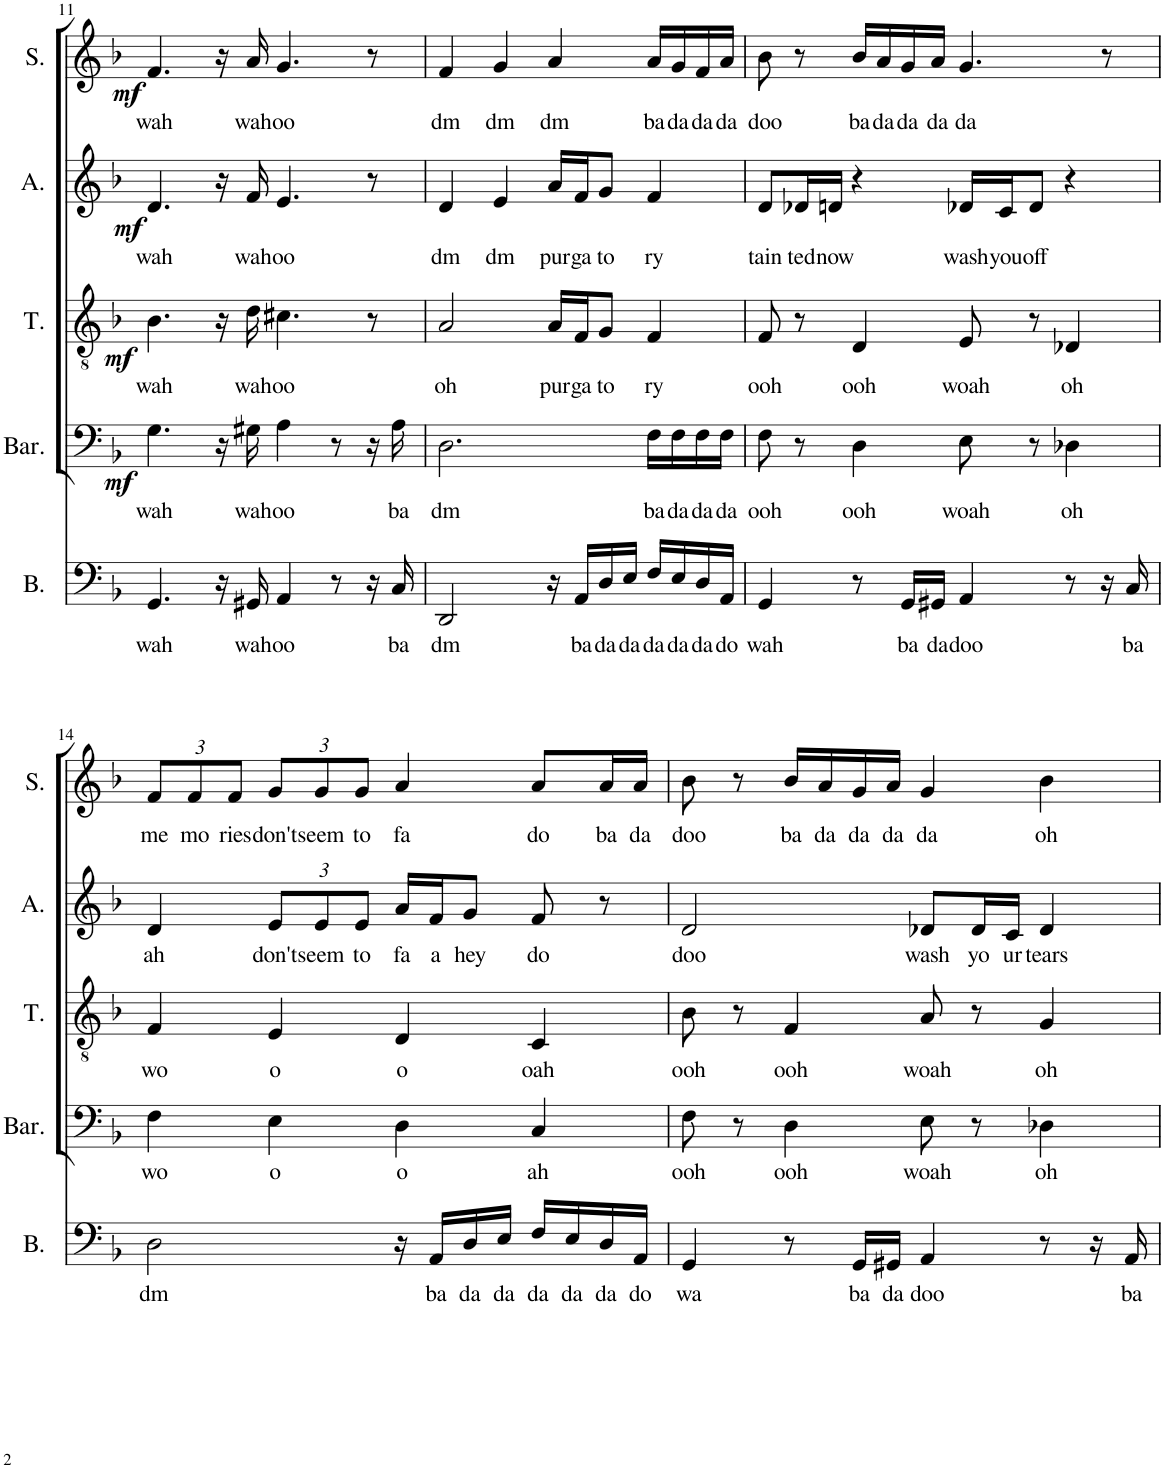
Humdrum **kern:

**kern	**text	**kern	**text	**dynam	**kern	**text	**dynam	**kern	**text	**dynam	**kern	**text	**dynam
*part5	*part5	*part4	*part4	*part4	*part3	*part3	*part3	*part2	*part2	*part2	*part1	*part1	*part1
*staff5	*staff5	*staff4	*staff4	*staff4	*staff3	*staff3	*staff3	*staff2	*staff2	*staff2	*staff1	*staff1	*staff1
*I"Bass	*	*I"Baritone	*	*	*I"Tenor	*	*	*I"Alto	*	*	*I"Soprano	*	*
*I'B.	*	*I'Bar.	*	*	*I'T.	*	*	*I'A.	*	*	*I'S.	*	*
!!LO:PB:g=z
*clefF4	*	*clefF4	*	*	*clefGv2	*	*	*clefG2	*	*	*clefG2	*	*
*k[b-]	*	*k[b-]	*	*	*k[b-]	*	*	*k[b-]	*	*	*k[b-]	*	*
*M4/4	*	*M4/4	*	*	*M4/4	*	*	*M4/4	*	*	*M4/4	*	*
=11	=11	=11	=11	=11	=11	=11	=11	=11	=11	=11	=11	=11	=11
!	!LO:LY:b	!	!LO:LY:b	!LO:DY:b	!	!LO:LY:b	!LO:DY:b	!	!LO:LY:b	!LO:DY:b	!	!LO:LY:b	!LO:DY:b
4.GG/	wah	4.G\	wah	mf	4.B-\	wah	mf	4.d/	wah	mf	4.f/	wah	mf
16r	.	16r	.	.	16r	.	.	16r	.	.	16r	.	.
!	!LO:LY:b	!	!LO:LY:b	!	!	!LO:LY:b	!	!	!LO:LY:b	!	!	!LO:LY:b	!
16GG#X/	wah	16G#X\	wah	.	16d\	wah	.	16f/	wah	.	16a/	wah	.
!	!LO:LY:b	!	!LO:LY:b	!	!	!LO:LY:b	!	!	!LO:LY:b	!	!	!LO:LY:b	!
4AA/	oo	4A\	oo	.	4.c#X\	oo	.	4.e/	oo	.	4.g/	oo	.
8r	.	8r	.	.	.	.	.	.	.	.	.	.	.
16r	.	16r	.	.	8r	.	.	8r	.	.	8r	.	.
!	!LO:LY:b	!	!LO:LY:b	!	!	!	!	!	!	!	!	!	!
16C/	ba	16A\	ba	.	.	.	.	.	.	.	.	.	.
=12	=12	=12	=12	=12	=12	=12	=12	=12	=12	=12	=12	=12	=12
!	!LO:LY:b	!	!LO:LY:b	!	!	!LO:LY:b	!	!	!LO:LY:b	!	!	!LO:LY:b	!
2DD/	dm	2.D\	dm	.	2A/	oh	.	4d/	dm	.	4f/	dm	.
!	!	!	!	!	!	!	!	!	!LO:LY:b	!	!	!LO:LY:b	!
.	.	.	.	.	.	.	.	4e/	dm	.	4g/	dm	.
!	!	!	!	!	!	!LO:LY:b	!	!	!LO:LY:b	!	!	!LO:LY:b	!
16r	.	.	.	.	16A/LL	pur	.	16a/LL	pur	.	4a/	dm	.
!	!LO:LY:b	!	!	!	!	!LO:LY:b	!	!	!LO:LY:b	!	!	!	!
16AA/LL	ba	.	.	.	16F/J	ga	.	16f/J	ga	.	.	.	.
!	!LO:LY:b	!	!	!	!	!LO:LY:b	!	!	!LO:LY:b	!	!	!	!
16D/	da	.	.	.	8G/J	to	.	8g/J	to	.	.	.	.
!	!LO:LY:b	!	!	!	!	!	!	!	!	!	!	!	!
16E/JJ	da	.	.	.	.	.	.	.	.	.	.	.	.
!	!LO:LY:b	!	!LO:LY:b	!	!	!LO:LY:b	!	!	!LO:LY:b	!	!	!LO:LY:b	!
16F/LL	da	16F\LL	ba	.	4F/	ry	.	4f/	ry	.	16a/LL	ba	.
!	!LO:LY:b	!	!LO:LY:b	!	!	!	!	!	!	!	!	!LO:LY:b	!
16E/	da	16F\	da	.	.	.	.	.	.	.	16g/	da	.
!	!LO:LY:b	!	!LO:LY:b	!	!	!	!	!	!	!	!	!LO:LY:b	!
16D/	da	16F\	da	.	.	.	.	.	.	.	16f/	da	.
!	!LO:LY:b	!	!LO:LY:b	!	!	!	!	!	!	!	!	!LO:LY:b	!
16AA/JJ	do	16F\JJ	da	.	.	.	.	.	.	.	16a/JJ	da	.
=13	=13	=13	=13	=13	=13	=13	=13	=13	=13	=13	=13	=13	=13
!	!LO:LY:b	!	!LO:LY:b	!	!	!LO:LY:b	!	!	!LO:LY:b	!	!	!LO:LY:b	!
4GG/	wah	8F\	ooh	.	8F/	ooh	.	8d/L	tain	.	8b-\	doo	.
!	!	!	!	!	!	!	!	!	!LO:LY:b	!	!	!	!
.	.	8r	.	.	8r	.	.	16d-X/L	ted	.	8r	.	.
!	!	!	!	!	!	!	!	!	!LO:LY:b	!	!	!	!
.	.	.	.	.	.	.	.	16dn/JJ	now	.	.	.	.
!	!	!	!LO:LY:b	!	!	!LO:LY:b	!	!	!	!	!	!LO:LY:b	!
8r	.	4D\	ooh	.	4D/	ooh	.	4r	.	.	16b-/LL	ba	.
!	!	!	!	!	!	!	!	!	!	!	!	!LO:LY:b	!
.	.	.	.	.	.	.	.	.	.	.	16a/	da	.
!	!LO:LY:b	!	!	!	!	!	!	!	!	!	!	!LO:LY:b	!
16GG/LL	ba	.	.	.	.	.	.	.	.	.	16g/	da	.
!	!LO:LY:b	!	!	!	!	!	!	!	!	!	!	!LO:LY:b	!
16GG#X/JJ	da	.	.	.	.	.	.	.	.	.	16a/JJ	da	.
!	!LO:LY:b	!	!LO:LY:b	!	!	!LO:LY:b	!	!	!LO:LY:b	!	!	!LO:LY:b	!
4AA/	doo	8E\	woah	.	8E/	woah	.	16d-X/LL	wash	.	4.g/	da	.
!	!	!	!	!	!	!	!	!	!LO:LY:b	!	!	!	!
.	.	.	.	.	.	.	.	16c/J	you	.	.	.	.
!	!	!	!	!	!	!	!	!	!LO:LY:b	!	!	!	!
.	.	8r	.	.	8r	.	.	8d-/J	off	.	.	.	.
!	!	!	!LO:LY:b	!	!	!LO:LY:b	!	!	!	!	!	!	!
8r	.	4D-X\	oh	.	4D-X/	oh	.	4r	.	.	.	.	.
16r	.	.	.	.	.	.	.	.	.	.	8r	.	.
!	!LO:LY:b	!	!	!	!	!	!	!	!	!	!	!	!
16C/	ba	.	.	.	.	.	.	.	.	.	.	.	.
!!LO:LB:g=z
=14	=14	=14	=14	=14	=14	=14	=14	=14	=14	=14	=14	=14	=14
!	!LO:LY:b	!	!LO:LY:b	!	!	!LO:LY:b	!	!	!LO:LY:b	!	!	!	!
*	*	*	*	*	*	*	*	*	*	*	*Xbrackettup	*	*
!	!	!	!	!	!	!	!	!	!	!	!	!LO:LY:b	!
2D\	dm	4F\	wo	.	4F/	wo	.	4d/	ah	.	12f/L	me	.
!	!	!	!	!	!	!	!	!	!	!	!	!LO:LY:b	!
.	.	.	.	.	.	.	.	.	.	.	12f/	mo	.
!	!	!	!	!	!	!	!	!	!	!	!	!LO:LY:b	!
.	.	.	.	.	.	.	.	.	.	.	12f/J	ries	.
!	!	!	!LO:LY:b	!	!	!LO:LY:b	!	!	!	!	!	!	!
*	*	*	*	*	*	*	*	*Xbrackettup	*	*	*	*	*
!	!	!	!	!	!	!	!	!	!LO:LY:b	!	!	!LO:LY:b	!
.	.	4E\	o	.	4E/	o	.	12e/L	don't	.	12g/L	don't	.
!	!	!	!	!	!	!	!	!	!LO:LY:b	!	!	!LO:LY:b	!
.	.	.	.	.	.	.	.	12e/	seem	.	12g/	seem	.
!	!	!	!	!	!	!	!	!	!LO:LY:b	!	!	!LO:LY:b	!
.	.	.	.	.	.	.	.	12e/J	to	.	12g/J	to	.
!	!	!	!LO:LY:b	!	!	!LO:LY:b	!	!	!LO:LY:b	!	!	!LO:LY:b	!
16r	.	4D\	o	.	4D/	o	.	16a/LL	fa	.	4a/	fa	.
!	!LO:LY:b	!	!	!	!	!	!	!	!LO:LY:b	!	!	!	!
16AA/LL	ba	.	.	.	.	.	.	16f/J	a	.	.	.	.
!	!LO:LY:b	!	!	!	!	!	!	!	!LO:LY:b	!	!	!	!
16D/	da	.	.	.	.	.	.	8g/J	hey	.	.	.	.
!	!LO:LY:b	!	!	!	!	!	!	!	!	!	!	!	!
16E/JJ	da	.	.	.	.	.	.	.	.	.	.	.	.
!	!LO:LY:b	!	!LO:LY:b	!	!	!LO:LY:b	!	!	!LO:LY:b	!	!	!LO:LY:b	!
16F/LL	da	4C/	ah	.	4C/	oah	.	8f/	do	.	8a/L	do	.
!	!LO:LY:b	!	!	!	!	!	!	!	!	!	!	!	!
16E/	da	.	.	.	.	.	.	.	.	.	.	.	.
!	!LO:LY:b	!	!	!	!	!	!	!	!	!	!	!LO:LY:b	!
16D/	da	.	.	.	.	.	.	8r	.	.	16a/L	ba	.
!	!LO:LY:b	!	!	!	!	!	!	!	!	!	!	!LO:LY:b	!
16AA/JJ	do	.	.	.	.	.	.	.	.	.	16a/JJ	da	.
=15	=15	=15	=15	=15	=15	=15	=15	=15	=15	=15	=15	=15	=15
!	!LO:LY:b	!	!LO:LY:b	!	!	!LO:LY:b	!	!	!LO:LY:b	!	!	!LO:LY:b	!
4GG/	wa	8F\	ooh	.	8B-\	ooh	.	2d/	doo	.	8b-\	doo	.
.	.	8r	.	.	8r	.	.	.	.	.	8r	.	.
!	!	!	!LO:LY:b	!	!	!LO:LY:b	!	!	!	!	!	!LO:LY:b	!
8r	.	4D\	ooh	.	4F/	ooh	.	.	.	.	16b-/LL	ba	.
!	!	!	!	!	!	!	!	!	!	!	!	!LO:LY:b	!
.	.	.	.	.	.	.	.	.	.	.	16a/	da	.
!	!LO:LY:b	!	!	!	!	!	!	!	!	!	!	!LO:LY:b	!
16GG/LL	ba	.	.	.	.	.	.	.	.	.	16g/	da	.
!	!LO:LY:b	!	!	!	!	!	!	!	!	!	!	!LO:LY:b	!
16GG#X/JJ	da	.	.	.	.	.	.	.	.	.	16a/JJ	da	.
!	!LO:LY:b	!	!LO:LY:b	!	!	!LO:LY:b	!	!	!LO:LY:b	!	!	!LO:LY:b	!
4AA/	doo	8E\	woah	.	8A/	woah	.	8d-X/L	wash	.	4g/	da	.
!	!	!	!	!	!	!	!	!	!LO:LY:b	!	!	!	!
.	.	8r	.	.	8r	.	.	16d-/L	yo	.	.	.	.
!	!	!	!	!	!	!	!	!	!LO:LY:b	!	!	!	!
.	.	.	.	.	.	.	.	16c/JJ	ur	.	.	.	.
!	!	!	!LO:LY:b	!	!	!LO:LY:b	!	!	!LO:LY:b	!	!	!LO:LY:b	!
8r	.	4D-X\	oh	.	4G/	oh	.	4d-/	tears	.	4b-\	oh	.
16r	.	.	.	.	.	.	.	.	.	.	.	.	.
!	!LO:LY:b	!	!	!	!	!	!	!	!	!	!	!	!
16AA/	ba	.	.	.	.	.	.	.	.	.	.	.	.
=	=	=	=	=	=	=	=	=	=	=	=	=	=
*-	*-	*-	*-	*-	*-	*-	*-	*-	*-	*-	*-	*-	*-
